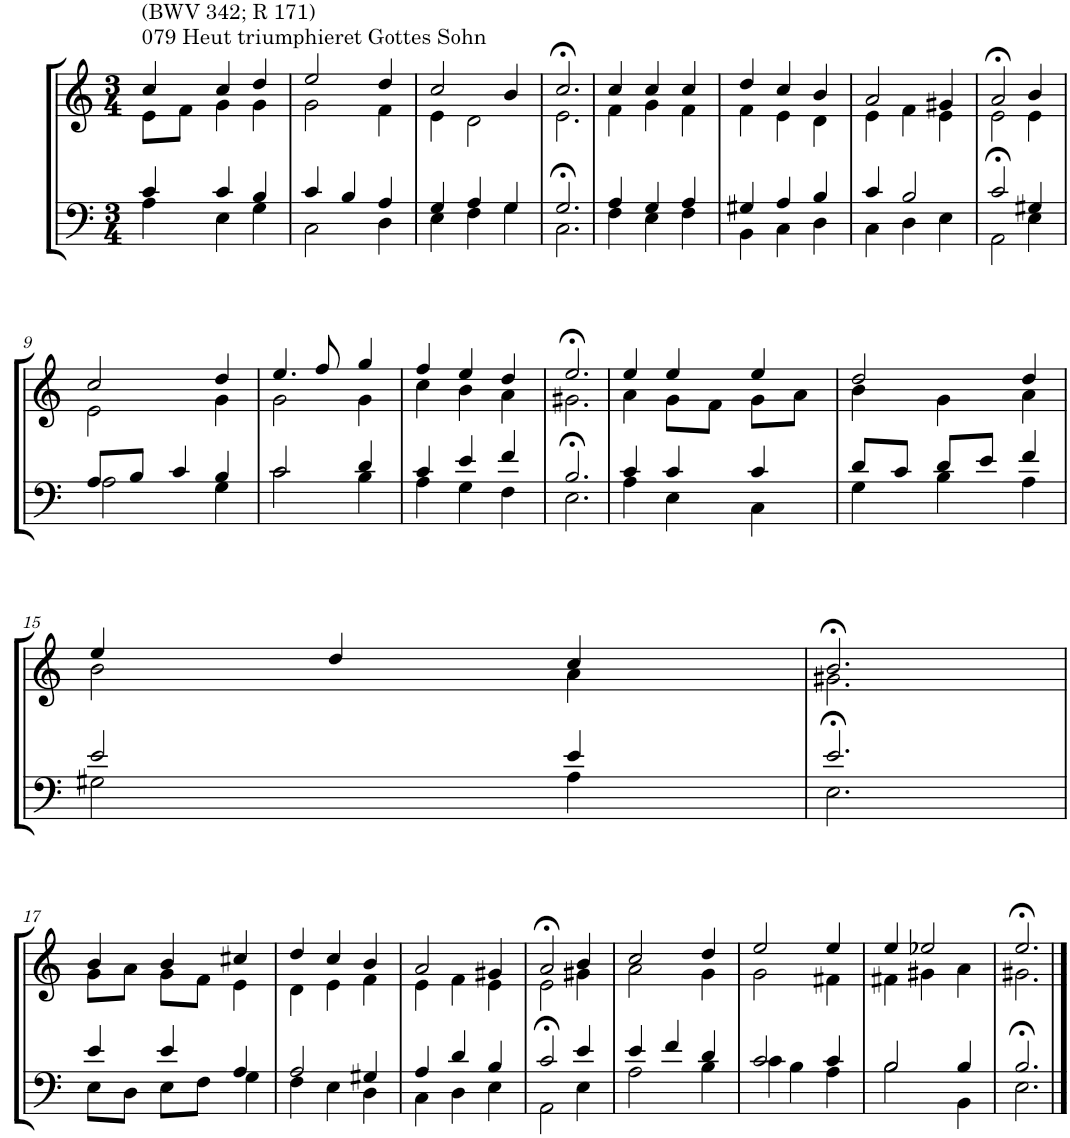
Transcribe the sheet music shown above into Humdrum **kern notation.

**kern	**kern
*part2	*part1
*staff2	*staff1
*I"Tenor/Baß	*I"Sopran/Alt
*clefF4	*clefG2
*k[]	*k[]
*M3/4	*M3/4
=1	=1
*^	*^
!	!	!LO:TX:a:t=079 Heut triumphieret Gottes Sohn	!
!	!	!LO:TX:a:t=(BWV 342; R 171)	!
4c/	4A\	4cc/	8e\L
.	.	.	8f\J
4c/	4E\	4cc/	4g\
4B/	4G\	4dd/	4g\
=2	=2	=2	=2
4c/	2C\	2ee/	2g\
4B/	.	.	.
4A/	4D\	4dd/	4f\
=3	=3	=3	=3
4G/	4E\	2cc/	4e\
4A/	4F\	.	2d\
4G/	4G\	4b/	.
=4	=4	=4	=4
2.G/	2.C>\	2.cc>/	2.e\
=5	=5	=5	=5
4A/	4F\	4cc/	4f\
4G/	4E\	4cc/	4g\
4A/	4F\	4cc/	4f\
=6	=6	=6	=6
4G#X/	4BB\	4dd/	4f\
4A/	4C\	4cc/	4e\
4B/	4D\	4b/	4d\
=7	=7	=7	=7
4c/	4C\	2a/	4e\
2B/	4D\	.	4f\
.	4E\	4g#X/	4e\
=8	=8	=8	=8
2c/	2AA>\	2a>/	2e\
4G#X/	4E\	4b/	4e\
!!LO:LB:g=z	!!
=9	=9	=9	=9
8A/L	2A\	2cc/	2e\
8B/J	.	.	.
4c/	.	.	.
4B/	4G\	4dd/	4g\
=10	=10	=10	=10
2c/	2c\	4.ee/	2g\
.	.	8ff/	.
4d/	4B\	4gg/	4g\
=11	=11	=11	=11
4c/	4A\	4ff/	4cc\
4e/	4G\	4ee/	4b\
4f/	4F\	4dd/	4a\
=12	=12	=12	=12
2.B/	2.E>\	2.ee>/	2.g#X\
=13	=13	=13	=13
4c/	4A\	4ee/	4a\
4c/	4E\	4ee/	8g\L
.	.	.	8f\J
4c/	4C\	4ee/	8g\L
.	.	.	8a\J
=14	=14	=14	=14
8d/L	4G\	2dd/	4b\
8c/J	.	.	.
8d/L	4B\	.	4g\
8e/J	.	.	.
4f/	4A\	4dd/	4a\
!!LO:LB:g=z	!!
=15	=15	=15	=15
2e/	2G#X\	4ee/	2b\
.	.	4dd/	.
4e/	4A\	4cc/	4a\
=16	=16	=16	=16
2.e/	2.E>\	2.b>/	2.g#X\
!!LO:LB:g=z	!!
=17	=17	=17	=17
4e/	8E\L	4b/	8g\L
.	8D\J	.	8a\J
4e/	8E\L	4b/	8g\L
.	8F\J	.	8f\J
4A/	4G\	4cc#X/	4e\
=18	=18	=18	=18
2A/	4F\	4dd/	4d\
.	4E\	4cc/	4e\
4G#X/	4D\	4b/	4f\
=19	=19	=19	=19
4A/	4C\	2a/	4e\
4d/	4D\	.	4f\
4B/	4E\	4g#X/	4e\
=20	=20	=20	=20
2c/	2AA>\	2a>/	2e\
4e/	4E\	4b/	4g#X\
=21	=21	=21	=21
4e/	2A\	2cc/	2a\
4f/	.	.	.
4d/	4B\	4dd/	4g\
=22	=22	=22	=22
2c/	4c\	2ee/	2g\
.	4B\	.	.
4c/	4A\	4ee/	4f#X\
=23	=23	=23	=23
2B/	2B\	4ee/	4f#X\
.	.	2ee-X/	4g#X\
4B/	4BB\	.	4a\
=24	=24	=24	=24
2.B/	2.E>\	2.ee>/	2.g#X\
*v	*v	*	*
*	*v	*v
==	==
*-	*-
